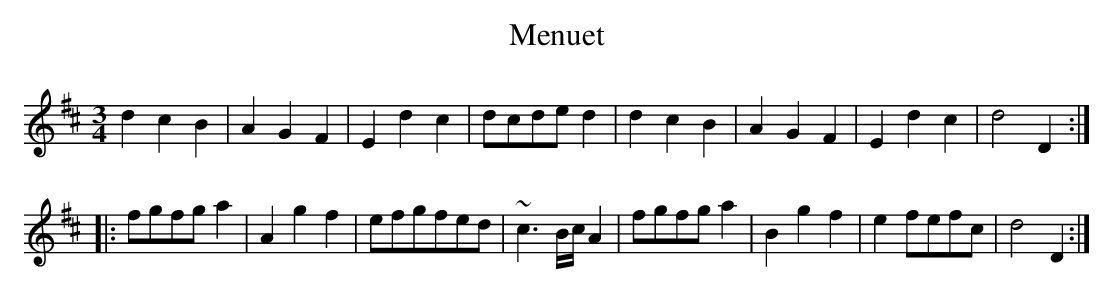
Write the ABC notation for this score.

X:1
T:Menuet
M:3/4
K:Dmaj
d2c2B2|A2G2F2|E2d2c2|dcded2|d2c2B2|A2G2F2|E2d2c2|d4D2:|
|:fgfga2|A2g2f2|efgfed|~c3B/c/A2|fgfga2|B2g2f2|e2fefc|d4D2:|
